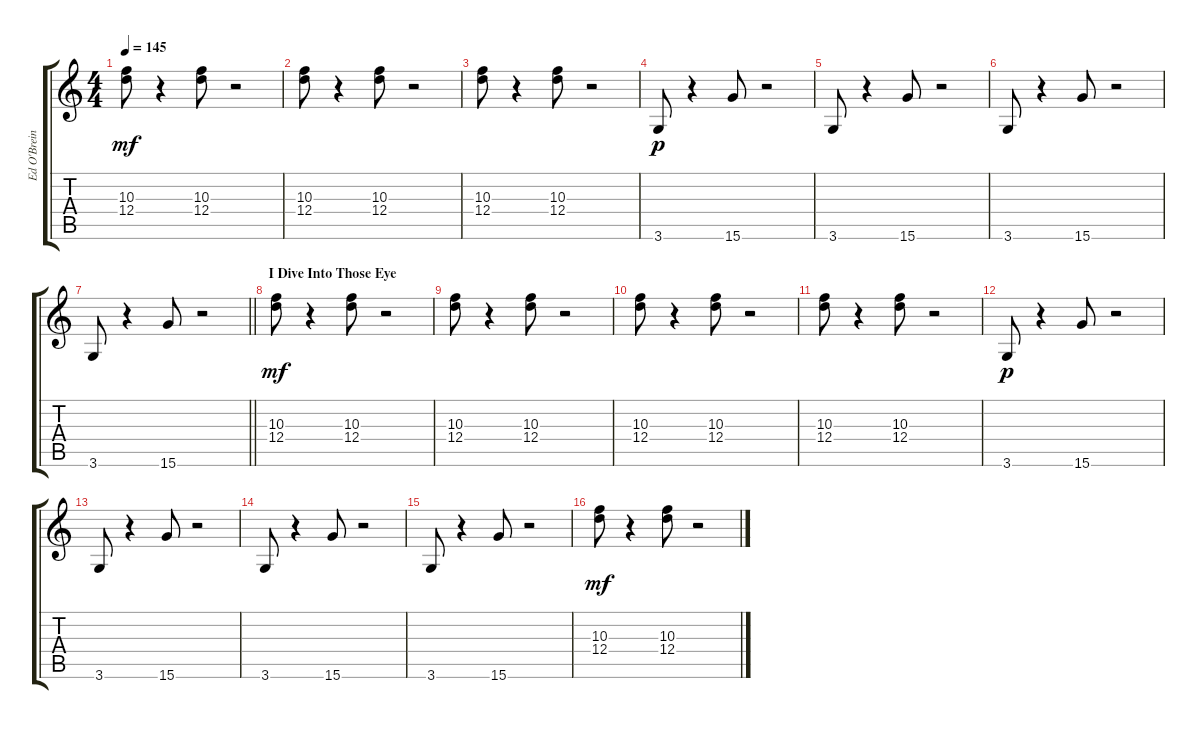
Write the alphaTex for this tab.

\track ("Ed O'Brein" "Ed O'Brein") {instrument overdrivenguitar}
\staff {score tabs}
\tuning (E4 B3 G3 D3 A2 E2) {hide}
\ts (4 4)
\tempo 145
\clef g2
\ks c
(10.3 12.4).8{dy mf} r.4 (10.3 12.4).8 r.2 |
(10.3 12.4).8 r.4 (10.3 12.4).8 r.2 |
(10.3 12.4).8 r.4 (10.3 12.4).8 r.2 |
3.6.8{dy p} r.4 15.6.8 r.2 |
3.6.8 r.4 15.6.8 r.2 |
3.6.8 r.4 15.6.8 r.2 |
\barLineRight lightlight
3.6.8 r.4 15.6.8 r.2 |
\section ("" "I Dive Into Those Eye")
(10.3 12.4).8{dy mf} r.4 (10.3 12.4).8 r.2 |
(10.3 12.4).8 r.4 (10.3 12.4).8 r.2 |
(10.3 12.4).8 r.4 (10.3 12.4).8 r.2 |
(10.3 12.4).8 r.4 (10.3 12.4).8 r.2 |
3.6.8{dy p} r.4 15.6.8 r.2 |
3.6.8 r.4 15.6.8 r.2 |
3.6.8 r.4 15.6.8 r.2 |
3.6.8 r.4 15.6.8 r.2 |
(10.3 12.4).8{dy mf} r.4 (10.3 12.4).8 r.2
